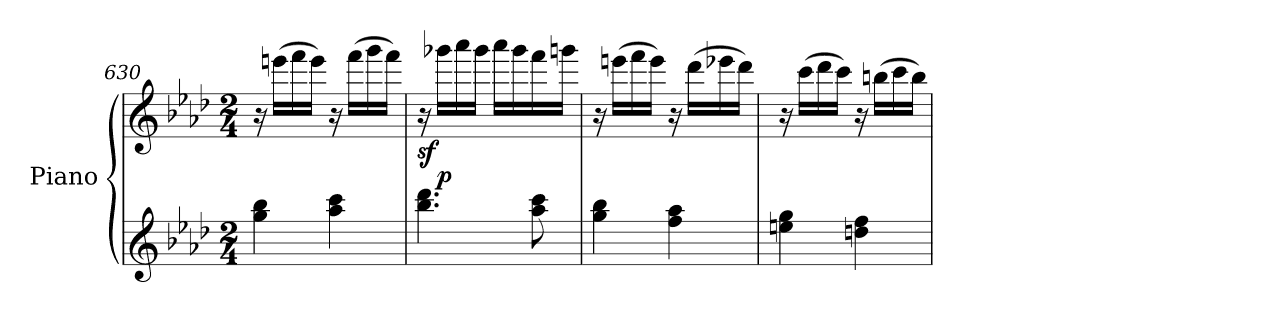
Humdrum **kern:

**kern	**kern	**dynam
*part1	*part1	*part1
*staff2	*staff1	*staff1/2
*I"Piano	*	*
*I'Pno.	*	*
*clefG2	*clefG2	*
*k[b-e-a-d-]	*k[b-e-a-d-]	*
*M2/4	*M2/4	*
=630	=630	=630
4gg\ 4bb-\	16r	.
.	(16eeen\LL	.
.	16fff\	.
.	16eee\JJ)	.
4aa-\ 4ccc\	16r	.
.	(16fff\LL	.
.	16ggg\	.
.	16fff\JJ)	.
!!LO:LB:g=z
=631	=631	=631
!	!	!LO:DY:b
4.bb-\ 4.ddd-\	16r	sf
!	!	!LO:DY:b
.	16ggg-X\LL	p
.	16aaa-\	.
.	16ggg-\JJ	.
.	16aaa-\LL	.
.	16ggg-\	.
8aa-\ 8ccc\	16fff\	.
.	16gggn\JJ	.
=632	=632	=632
4gg\ 4bb-\	16r	.
.	(16eeen\LL	.
.	16fff\	.
.	16eee\JJ)	.
4ff\ 4aa-\	16r	.
.	(16ddd-\LL	.
.	16eee-X\	.
.	16ddd-\JJ)	.
=633	=633	=633
4een\ 4gg\	16r	.
.	(16ccc\LL	.
.	16ddd-\	.
.	16ccc\JJ)	.
4ddn\ 4ff\	16r	.
.	(16bbn\LL	.
.	16ccc\	.
.	16bb\JJ)	.
=	=	=
*-	*-	*-
